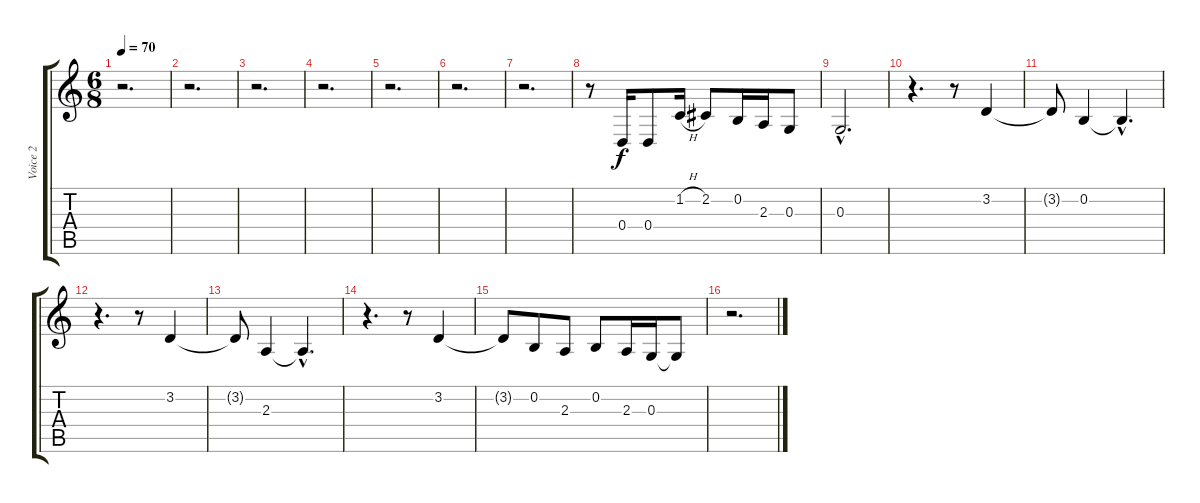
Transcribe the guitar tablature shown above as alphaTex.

\track ("Voice 2" "Voice 2") {instrument voiceoohs}
\staff {score tabs}
\tuning (E4 B3 G3 D3 A2 E2) {hide}
\ts (6 8)
\tempo 70
\clef g2
\ks c
r.2{d dy f} |
r.2{d} |
r.2{d} |
r.2{d} |
r.2{d} |
r.2{d} |
r.2{d} |
r.8 0.4.16 0.4.8 1.2{h}.16 2.2.8 0.2.16 2.3.16 0.3.8 |
0.3{hac}.2{d} |
r.4{d} r.8 3.2.4 |
3.2{t}.8 0.2.4 0.2{hac t}.4{d} |
r.4{d} r.8 3.2.4 |
3.2{t}.8 2.3.4 2.3{hac t}.4{d} |
r.4{d} r.8 3.2.4 |
3.2{t}.8 0.2.8 2.3.8 0.2.8 2.3.16 0.3.16 0.3{t}.8 |
r.2{d}
